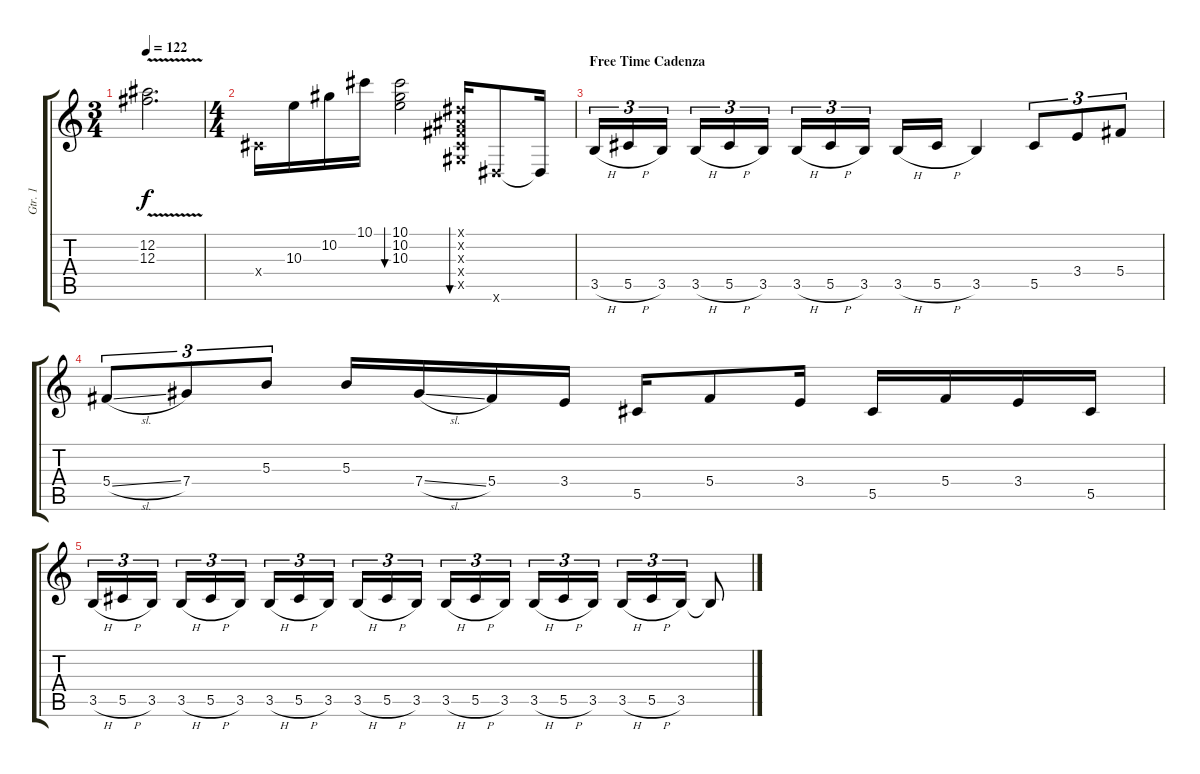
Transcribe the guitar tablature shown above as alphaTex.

\track ("Gtr. 1" "Gtr. 1") {instrument electricguitarclean}
\staff {score tabs}
\tuning (Eb4 Bb3 Gb3 Db3 Ab2 Eb2) {hide}
\ts (3 4)
\tempo 122
\clef g2
\ks c
(12.2{v t} 12.3{v t}).2{d dy f} |
\ts (4 4)
0.4{x}.16 10.3.16 10.2.16 10.1.16 (10.1 10.2 10.3).2{bu 30} (0.1{x} 0.2{x} 0.3{x} 0.4{x} 0.5{x}).16{bu 30} 0.6{x}.8 0.6{t}.16 |
\section ("" "Free Time Cadenza")
3.5{h}.16{tu (3 2)} 5.5{h}.16{tu (3 2)} 3.5.16{tu (3 2) beam splitsecondary} 3.5{h}.16{tu (3 2)} 5.5{h}.16{tu (3 2)} 3.5.16{tu (3 2)} 3.5{h}.16{tu (3 2)} 5.5{h}.16{tu (3 2)} 3.5.16{tu (3 2) beam splitsecondary} 3.5{h}.16 5.5{h}.16 3.5.4 5.5.8{tu (3 2)} 3.4.8{tu (3 2)} 5.4.8{tu (3 2)} |
5.4{sl}.8{tu (3 2)} 7.4.8{tu (3 2)} 5.3.8{tu (3 2)} 5.3.16 7.4{sl}.16 5.4.16 3.4.16 5.5.16 5.4.8 3.4.16 5.5.16 5.4.16 3.4.16 5.5.16 |
3.5{h}.16{tu (3 2)} 5.5{h}.16{tu (3 2)} 3.5.16{tu (3 2) beam splitsecondary} 3.5{h}.16{tu (3 2)} 5.5{h}.16{tu (3 2)} 3.5.16{tu (3 2)} 3.5{h}.16{tu (3 2)} 5.5{h}.16{tu (3 2)} 3.5.16{tu (3 2) beam splitsecondary} 3.5{h}.16{tu (3 2)} 5.5{h}.16{tu (3 2)} 3.5.16{tu (3 2)} 3.5{h}.16{tu (3 2)} 5.5{h}.16{tu (3 2)} 3.5.16{tu (3 2) beam splitsecondary} 3.5{h}.16{tu (3 2)} 5.5{h}.16{tu (3 2)} 3.5.16{tu (3 2)} 3.5{h}.16{tu (3 2)} 5.5{h}.16{tu (3 2)} 3.5.16{tu (3 2)} 3.5{t}.8
